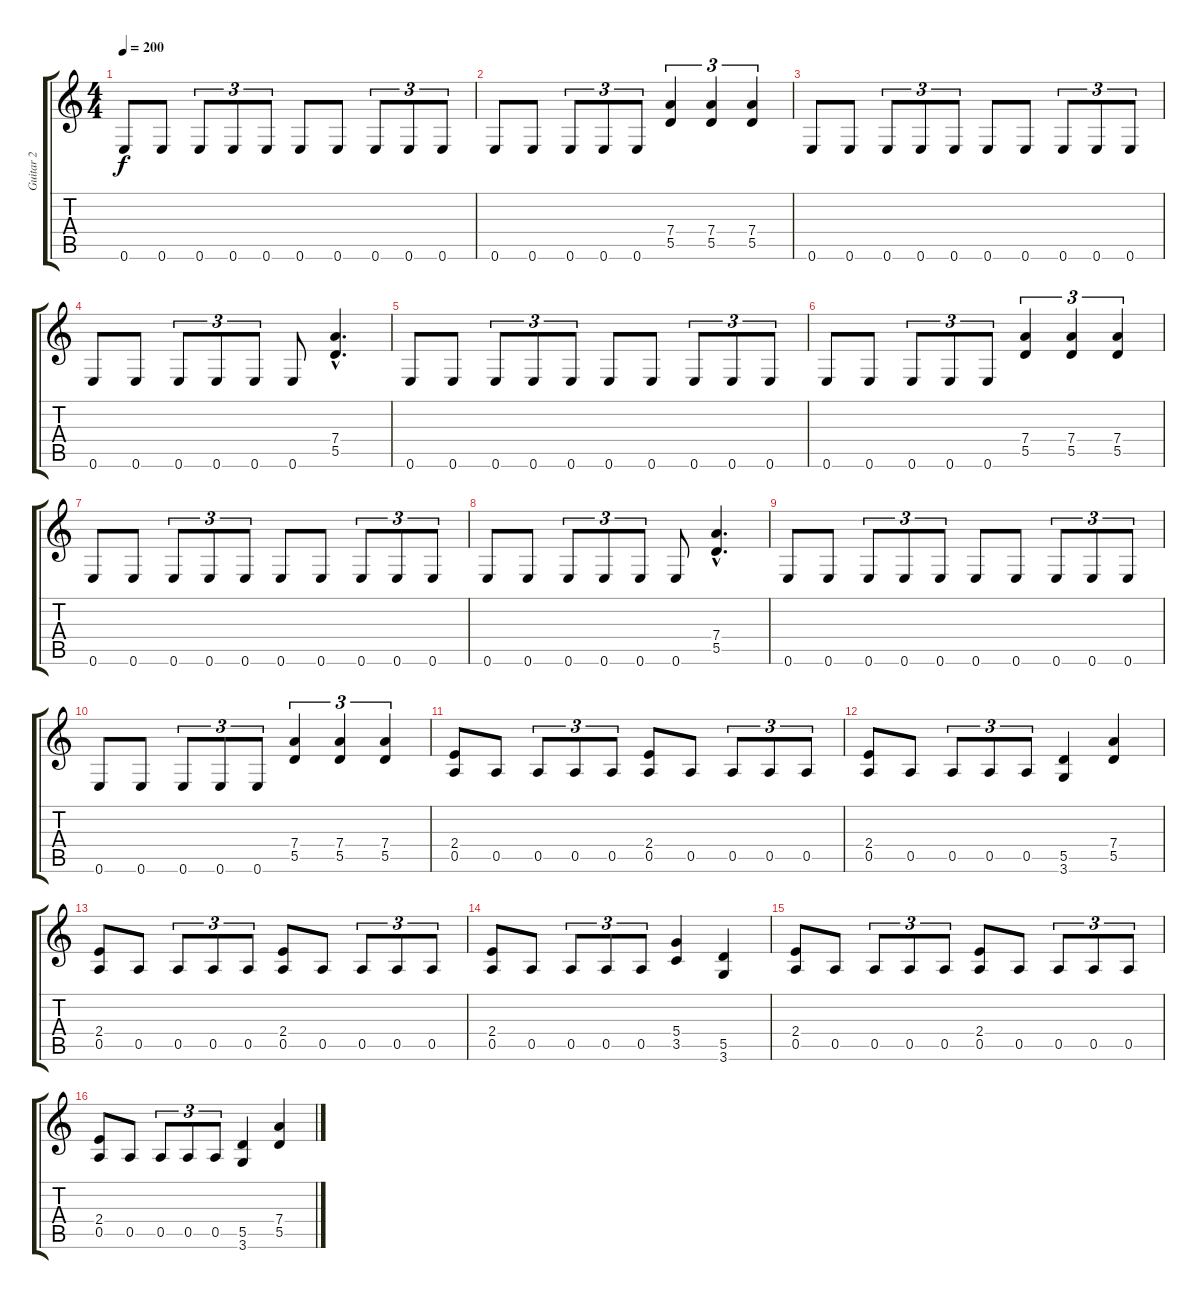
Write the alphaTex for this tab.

\track ("Guitar 2" "Guitar 2") {instrument overdrivenguitar}
\staff {score tabs}
\tuning (E4 B3 G3 D3 A2 E2) {hide}
\ts (4 4)
\tempo 200
\clef g2
\ks c
0.6.8{dy f} 0.6.8 0.6.8{tu (3 2)} 0.6.8{tu (3 2)} 0.6.8{tu (3 2)} 0.6.8 0.6.8 0.6.8{tu (3 2)} 0.6.8{tu (3 2)} 0.6.8{tu (3 2)} |
0.6.8 0.6.8 0.6.8{tu (3 2)} 0.6.8{tu (3 2)} 0.6.8{tu (3 2)} (7.4 5.5).4{tu (3 2)} (7.4 5.5).4{tu (3 2)} (7.4 5.5).4{tu (3 2)} |
0.6.8 0.6.8 0.6.8{tu (3 2)} 0.6.8{tu (3 2)} 0.6.8{tu (3 2)} 0.6.8 0.6.8 0.6.8{tu (3 2)} 0.6.8{tu (3 2)} 0.6.8{tu (3 2)} |
0.6.8 0.6.8 0.6.8{tu (3 2)} 0.6.8{tu (3 2)} 0.6.8{tu (3 2)} 0.6.8 (7.4{hac} 5.5{hac}).4{d} |
0.6.8 0.6.8 0.6.8{tu (3 2)} 0.6.8{tu (3 2)} 0.6.8{tu (3 2)} 0.6.8 0.6.8 0.6.8{tu (3 2)} 0.6.8{tu (3 2)} 0.6.8{tu (3 2)} |
0.6.8 0.6.8 0.6.8{tu (3 2)} 0.6.8{tu (3 2)} 0.6.8{tu (3 2)} (7.4 5.5).4{tu (3 2)} (7.4 5.5).4{tu (3 2)} (7.4 5.5).4{tu (3 2)} |
0.6.8 0.6.8 0.6.8{tu (3 2)} 0.6.8{tu (3 2)} 0.6.8{tu (3 2)} 0.6.8 0.6.8 0.6.8{tu (3 2)} 0.6.8{tu (3 2)} 0.6.8{tu (3 2)} |
0.6.8 0.6.8 0.6.8{tu (3 2)} 0.6.8{tu (3 2)} 0.6.8{tu (3 2)} 0.6.8 (7.4{hac} 5.5{hac}).4{d} |
0.6.8 0.6.8 0.6.8{tu (3 2)} 0.6.8{tu (3 2)} 0.6.8{tu (3 2)} 0.6.8 0.6.8 0.6.8{tu (3 2)} 0.6.8{tu (3 2)} 0.6.8{tu (3 2)} |
0.6.8 0.6.8 0.6.8{tu (3 2)} 0.6.8{tu (3 2)} 0.6.8{tu (3 2)} (7.4 5.5).4{tu (3 2)} (7.4 5.5).4{tu (3 2)} (7.4 5.5).4{tu (3 2)} |
(2.4 0.5).8 0.5.8 0.5.8{tu (3 2)} 0.5.8{tu (3 2)} 0.5.8{tu (3 2)} (2.4 0.5).8 0.5.8 0.5.8{tu (3 2)} 0.5.8{tu (3 2)} 0.5.8{tu (3 2)} |
(2.4 0.5).8 0.5.8 0.5.8{tu (3 2)} 0.5.8{tu (3 2)} 0.5.8{tu (3 2)} (5.5 3.6).4 (7.4 5.5).4 |
(2.4 0.5).8 0.5.8 0.5.8{tu (3 2)} 0.5.8{tu (3 2)} 0.5.8{tu (3 2)} (2.4 0.5).8 0.5.8 0.5.8{tu (3 2)} 0.5.8{tu (3 2)} 0.5.8{tu (3 2)} |
(2.4 0.5).8 0.5.8 0.5.8{tu (3 2)} 0.5.8{tu (3 2)} 0.5.8{tu (3 2)} (5.4 3.5).4 (5.5 3.6).4 |
(2.4 0.5).8 0.5.8 0.5.8{tu (3 2)} 0.5.8{tu (3 2)} 0.5.8{tu (3 2)} (2.4 0.5).8 0.5.8 0.5.8{tu (3 2)} 0.5.8{tu (3 2)} 0.5.8{tu (3 2)} |
(2.4 0.5).8 0.5.8 0.5.8{tu (3 2)} 0.5.8{tu (3 2)} 0.5.8{tu (3 2)} (5.5 3.6).4 (7.4 5.5).4
